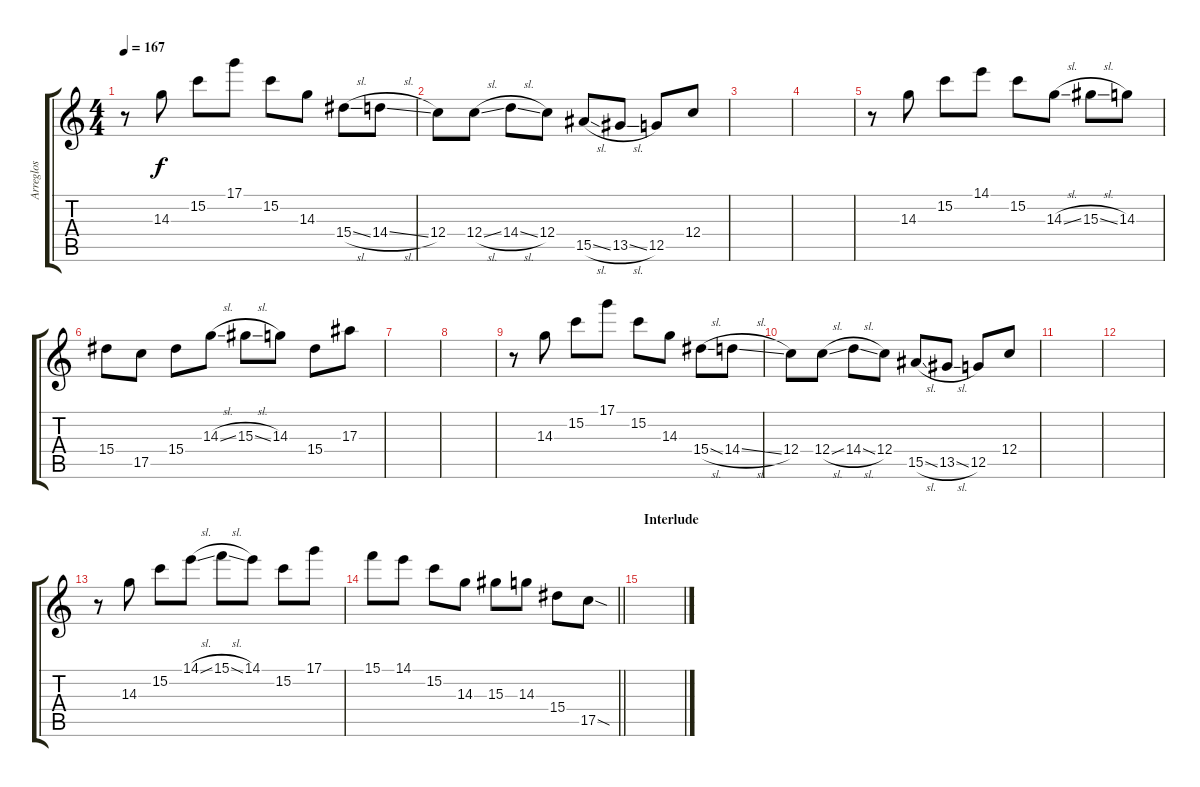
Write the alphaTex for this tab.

\track ("Arreglos" "Arreglos") {instrument electricguitarmuted}
\staff {score tabs}
\tuning (D4 A3 F3 C3 G2 C2) {hide}
\ts (4 4)
\tempo 167
\clef g2
\ks c
r.8{dy f volume 10 instrument distortionguitar} 14.3.8 15.2.8 17.1.8 15.2.8 14.3.8 15.4{sl}.8 14.4{sl}.8 |
12.4.8 12.4{sl}.8 14.4{sl}.8 12.4.8 15.5{sl}.8 13.5{sl}.8 12.5.8 12.4.8 |
|
|
r.8{volume 10 instrument distortionguitar} 14.3.8 15.2.8 14.1.8 15.2.8 14.3{sl}.8 15.3{sl}.8 14.3.8 |
15.4.8 17.5.8 15.4.8 14.3{sl}.8 15.3{sl}.8 14.3.8 15.4.8 17.3.8 |
|
|
r.8{volume 10 instrument distortionguitar} 14.3.8 15.2.8 17.1.8 15.2.8 14.3.8 15.4{sl}.8 14.4{sl}.8 |
12.4.8 12.4{sl}.8 14.4{sl}.8 12.4.8 15.5{sl}.8 13.5{sl}.8 12.5.8 12.4.8 |
|
|
r.8{volume 10 instrument distortionguitar} 14.3.8 15.2.8 14.1{sl}.8 15.1{sl}.8 14.1.8 15.2.8 17.1.8 |
\barLineRight lightlight
15.1.8 14.1.8 15.2.8 14.3.8 15.3.8 14.3.8 15.4.8 17.5{sod}.8 |
\section ("" "Interlude")
